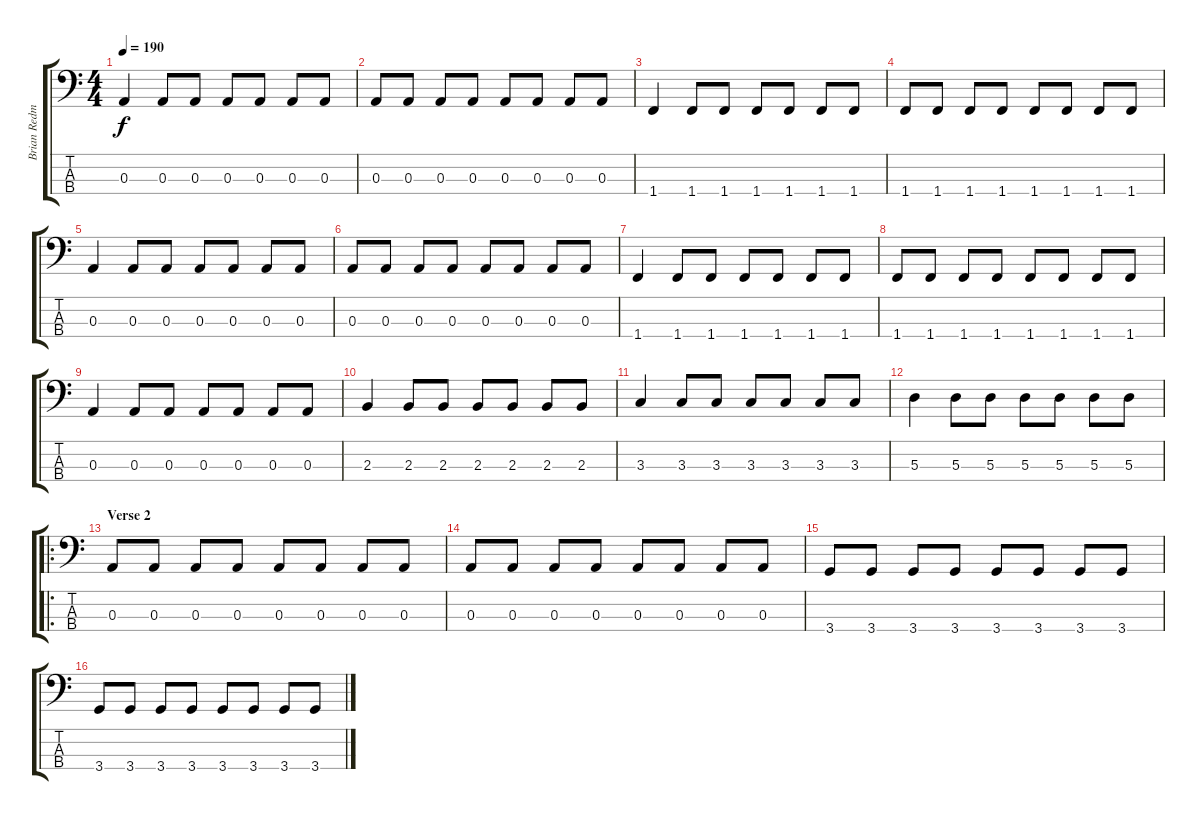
\track ("Brian Redman" "Brian Redm") {instrument electricbassfinger}
\staff {score tabs}
\tuning (G2 D2 A1 E1) {hide}
\ts (4 4)
\tempo 190
\clef f4
\ks c
0.3.4{dy f} 0.3.8 0.3.8 0.3.8 0.3.8 0.3.8 0.3.8 |
0.3.8 0.3.8 0.3.8 0.3.8 0.3.8 0.3.8 0.3.8 0.3.8 |
1.4.4 1.4.8 1.4.8 1.4.8 1.4.8 1.4.8 1.4.8 |
1.4.8 1.4.8 1.4.8 1.4.8 1.4.8 1.4.8 1.4.8 1.4.8 |
0.3.4 0.3.8 0.3.8 0.3.8 0.3.8 0.3.8 0.3.8 |
0.3.8 0.3.8 0.3.8 0.3.8 0.3.8 0.3.8 0.3.8 0.3.8 |
1.4.4 1.4.8 1.4.8 1.4.8 1.4.8 1.4.8 1.4.8 |
1.4.8 1.4.8 1.4.8 1.4.8 1.4.8 1.4.8 1.4.8 1.4.8 |
0.3.4 0.3.8 0.3.8 0.3.8 0.3.8 0.3.8 0.3.8 |
2.3.4 2.3.8 2.3.8 2.3.8 2.3.8 2.3.8 2.3.8 |
3.3.4 3.3.8 3.3.8 3.3.8 3.3.8 3.3.8 3.3.8 |
5.3.4 5.3.8 5.3.8 5.3.8 5.3.8 5.3.8 5.3.8 |
\ro
\section ("" "Verse 2")
0.3.8 0.3.8 0.3.8 0.3.8 0.3.8 0.3.8 0.3.8 0.3.8 |
0.3.8 0.3.8 0.3.8 0.3.8 0.3.8 0.3.8 0.3.8 0.3.8 |
3.4.8 3.4.8 3.4.8 3.4.8 3.4.8 3.4.8 3.4.8 3.4.8 |
3.4.8 3.4.8 3.4.8 3.4.8 3.4.8 3.4.8 3.4.8 3.4.8
